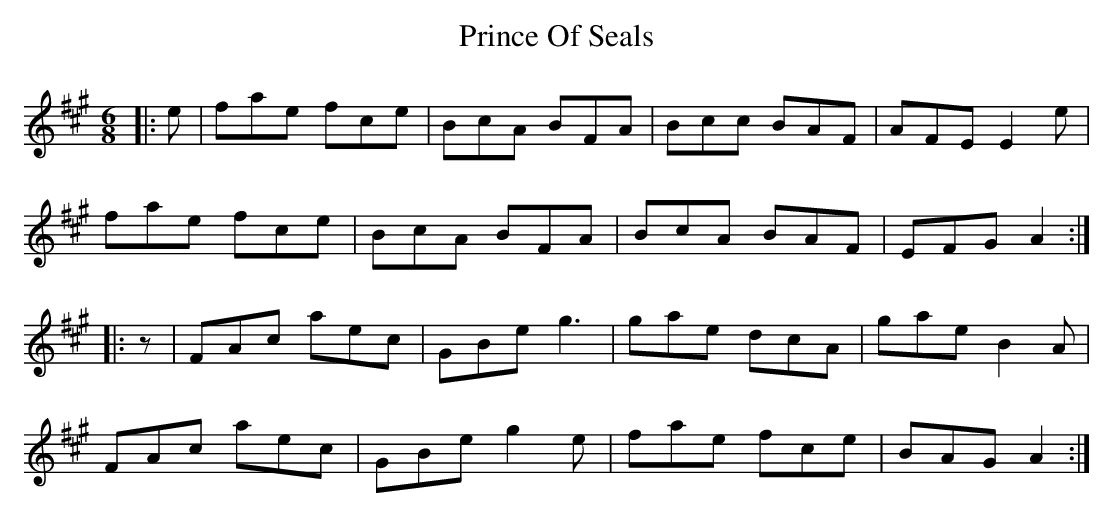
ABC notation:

X:1
T: Prince Of Seals
M: 6/8
L: 1/8
K: Amaj
|:e|fae fce|BcA BFA|Bcc BAF|AFE E2e|
fae fce|BcA BFA|BcA BAF|EFG A2:|
|:z|FAc aec|GBe g3|gae dcA|gae B2A|
FAc aec|GBe g2e|fae fce|BAG A2:|
